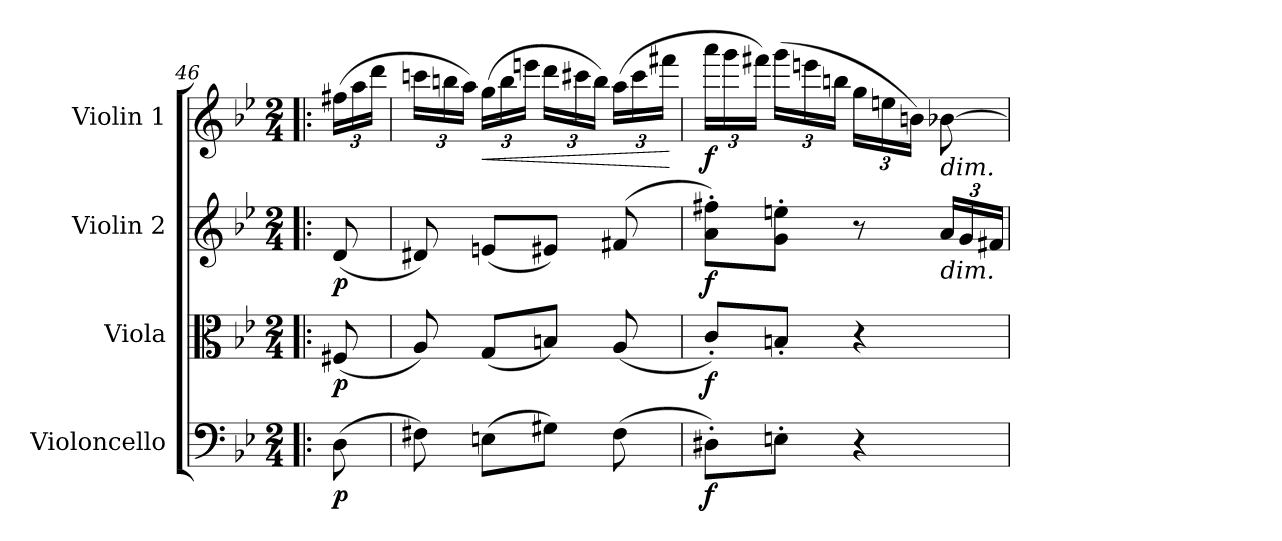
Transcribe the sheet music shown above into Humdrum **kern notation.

**kern	**dynam	**kern	**dynam	**kern	**dynam	**kern	**dynam
*part4	*part4	*part3	*part3	*part2	*part2	*part1	*part1
*staff4	*staff4	*staff3	*staff3	*staff2	*staff2	*staff1	*staff1
*I"Violoncello	*	*I"Viola	*	*I"Violin 2	*	*I"Violin 1	*
*I'Vc	*	*I'Vla	*	*I'Vln	*	*I'Vln	*
*clefF4	*	*clefC3	*	*clefG2	*	*clefG2	*
*k[b-e-]	*	*k[b-e-]	*	*k[b-e-]	*	*k[b-e-]	*
*M2/4	*	*M2/4	*	*M2/4	*	*M2/4	*
*	*	*	*	*	*	*Xbrackettup	*
=46X7!|:	=46X7!|:	=46X7!|:	=46X7!|:	=46X7!|:	=46X7!|:	=46X7!|:	=46X7!|:
!	!LO:DY:b	!	!LO:DY:b	!	!LO:DY:b	!	!
(8D\	p	(8F#X/	p	(8d/	p	(24ff#X\LL	.
.	.	.	.	.	.	24aa\	.
.	.	.	.	.	.	24ddd\JJ	.
=47	=47	=47	=47	=47	=47	=47	=47
8F#X\)	.	8A/)	.	8d#X/)	.	24cccn\LL	.
.	.	.	.	.	.	24bbn\	.
.	.	.	.	.	.	24aa\JJ)	.
!	!	!	!	!	!	!	!LO:HP:b
(8En\L	.	(8G/L	.	(8en/L	.	(24gg\LL	<
.	.	.	.	.	.	24bb\	.
.	.	.	.	.	.	24eeen\JJ	.
8G#X\J)	.	8Bn/J)	.	8e#X/J)	.	24ddd\LL	.
.	.	.	.	.	.	24ccc#X\	.
.	.	.	.	.	.	24bb\JJ)	.
(8F#\	.	(8A/	.	(>8f#X/	.	(24aa\LL	.
.	.	.	.	.	.	24ccc#\	.
.	.	.	.	.	.	24fff#X\JJ	.
.	.	.	.	.	.	.	[
!!LO:LB:g=z
=48	=48	=48	=48	=48	=48	=48	=48
!	!LO:DY:b	!	!LO:DY:b	!	!LO:DY:b	!	!LO:DY:b
8D#X'\L)	f	8c'/L)	f	8a\' 8ff#X\'L)	f	24aaa\LL	f
.	.	.	.	.	.	24ggg\	.
.	.	.	.	.	.	24fff#X\JJ)	.
8En'\J	.	8Bn'/J	.	8g\' 8een\'J	.	(24ggg\LL	.
.	.	.	.	.	.	24eeen\	.
.	.	.	.	.	.	24bbn\JJ	.
4r	.	4r	.	8r	.	24gg\LL	.
.	.	.	.	.	.	24een\	.
.	.	.	.	.	.	24bn\JJ)	.
*	*	*	*	*Xbrackettup	*	*	*
!	!	!	!	!	!	!LO:TX:b:i:t=dim.	!
!	!	!	!	!LO:TX:b:i:t=dim.	!	!	!
.	.	.	.	24a/LL	.	[8b-X\	.
.	.	.	.	24g/	.	.	.
.	.	.	.	24f#X/JJ	.	.	.
=	=	=	=	=	=	=	=
*-	*-	*-	*-	*-	*-	*-	*-
